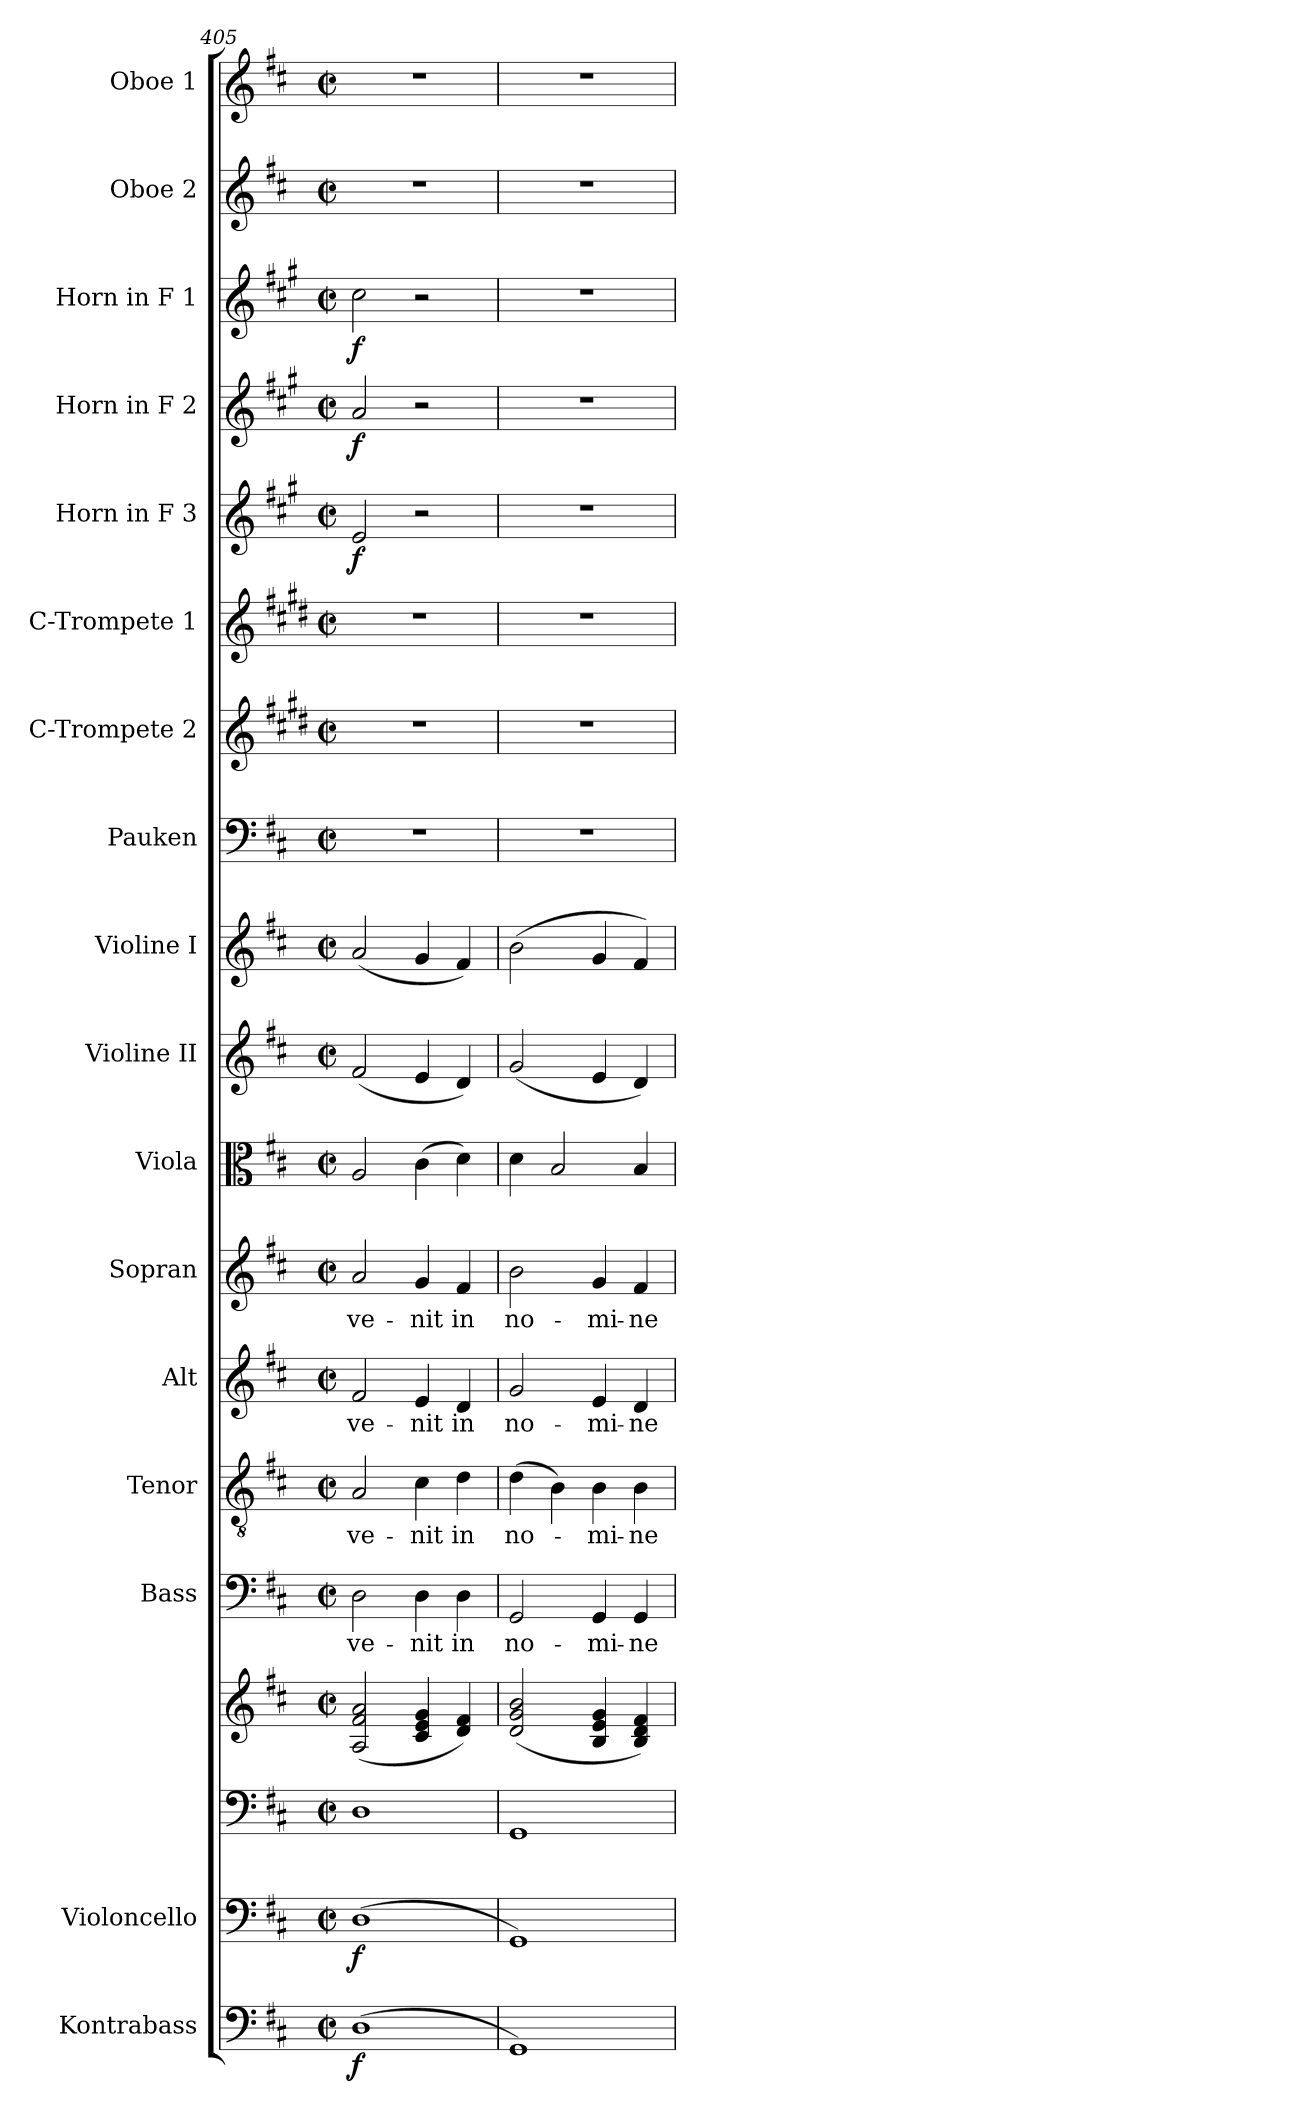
**kern	**dynam	**kern	**dynam	**kern	**kern	**kern	**text	**kern	**text	**kern	**text	**kern	**text	**kern	**kern	**kern	**kern	**kern	**kern	**kern	**dynam	**kern	**dynam	**kern	**dynam	**kern	**kern
*part18	*part18	*part17	*part17	*part16	*part16	*part15	*part15	*part14	*part14	*part13	*part13	*part12	*part12	*part11	*part10	*part9	*part8	*part7	*part6	*part5	*part5	*part4	*part4	*part3	*part3	*part2	*part1
*staff19	*staff19	*staff18	*staff18	*staff17	*staff16	*staff15	*staff15	*staff14	*staff14	*staff13	*staff13	*staff12	*staff12	*staff11	*staff10	*staff9	*staff8	*staff7	*staff6	*staff5	*staff5	*staff4	*staff4	*staff3	*staff3	*staff2	*staff1
*I"Kontrabass	*	*I"Violoncello	*	*	*	*I"Bass	*	*I"Tenor	*	*I"Alt	*	*I"Sopran	*	*I"Viola	*I"Violine II	*I"Violine I	*I"Pauken	*I"C-Trompete 2	*I"C-Trompete 1	*I"Horn in F 3	*	*I"Horn in F 2	*	*I"Horn in F 1	*	*I"Oboe 2	*I"Oboe 1
*I'Kb.	*	*I'Vc.	*	*	*	*I'B.	*	*I'T.	*	*I'A.	*	*I'S.	*	*I'Vla.	*I'Vl. II	*I'Vl. I	*I'Pk.	*I'C Trp. 2	*I'C Trp. 1	*	*	*	*	*	*	*I'Ob. 2	*I'Ob. 1
*clefF4	*	*clefF4	*	*clefF4	*clefG2	*clefF4	*	*clefGv2	*	*clefG2	*	*clefG2	*	*clefC3	*clefG2	*clefG2	*clefF4	*clefG2	*clefG2	*clefG2	*	*clefG2	*	*clefG2	*	*clefG2	*clefG2
*ITrd7c12	*	*	*	*	*	*	*	*	*	*	*	*	*	*	*	*	*	*ITrd1c2	*ITrd1c2	*ITrd4c7	*	*ITrd4c7	*	*ITrd4c7	*	*	*
*k[f#c#]	*	*k[f#c#]	*	*k[f#c#]	*k[f#c#]	*k[f#c#]	*	*k[f#c#]	*	*k[f#c#]	*	*k[f#c#]	*	*k[f#c#]	*k[f#c#]	*k[f#c#]	*k[f#c#]	*k[f#c#]	*k[f#c#]	*k[f#c#]	*	*k[f#c#]	*	*k[f#c#]	*	*k[f#c#]	*k[f#c#]
*D:	*	*D:	*	*D:	*D:	*D:	*	*D:	*	*D:	*	*D:	*	*D:	*D:	*D:	*D:	*D:	*D:	*D:	*	*D:	*	*D:	*	*D:	*D:
*M2/2	*	*M2/2	*	*M2/2	*M2/2	*M2/2	*	*M2/2	*	*M2/2	*	*M2/2	*	*M2/2	*M2/2	*M2/2	*M2/2	*M2/2	*M2/2	*M2/2	*	*M2/2	*	*M2/2	*	*M2/2	*M2/2
*met(c|)	*	*met(c|)	*	*met(c|)	*met(c|)	*met(c|)	*	*met(c|)	*	*met(c|)	*	*met(c|)	*	*met(c|)	*met(c|)	*met(c|)	*met(c|)	*met(c|)	*met(c|)	*met(c|)	*	*met(c|)	*	*met(c|)	*	*met(c|)	*met(c|)
=405	=405	=405	=405	=405	=405	=405	=405	=405	=405	=405	=405	=405	=405	=405	=405	=405	=405	=405	=405	=405	=405	=405	=405	=405	=405	=405	=405
!	!LO:DY:b	!	!LO:DY:b	!	!	!	!LO:LY:b	!	!LO:LY:b	!	!LO:LY:b	!	!LO:LY:b	!	!	!	!	!	!	!	!LO:DY:b	!	!LO:DY:b	!	!LO:DY:b	!	!
(>1DD	f	(>1D	f	1D	(<2A/ 2f#/ 2a/	2D\	ve-	2A/	ve-	2f#/	ve-	2a/	ve-	2A/	(<2f#/	(<2a/	1r	1r	1r	2A/	f	2d/	f	2f#\	f	1r	1r
!	!	!	!	!	!	!	!LO:LY:b	!	!LO:LY:b	!	!LO:LY:b	!	!LO:LY:b	!	!	!	!	!	!	!	!	!	!	!	!	!	!
.	.	.	.	.	4c#/ 4e/ 4g/	4D\	-nit	4c#\	-nit	4e/	-nit	4g/	-nit	(>4c#\	4e/	4g/	.	.	.	2r	.	2r	.	2r	.	.	.
!	!	!	!	!	!	!	!LO:LY:b	!	!LO:LY:b	!	!LO:LY:b	!	!LO:LY:b	!	!	!	!	!	!	!	!	!	!	!	!	!	!
.	.	.	.	.	4d/ 4f#/)	4D\	in	4d\	in	4d/	in	4f#/	in	4d\)	4d/)	4f#/)	.	.	.	.	.	.	.	.	.	.	.
=406	=406	=406	=406	=406	=406	=406	=406	=406	=406	=406	=406	=406	=406	=406	=406	=406	=406	=406	=406	=406	=406	=406	=406	=406	=406	=406	=406
!	!	!	!	!	!	!	!LO:LY:b	!	!LO:LY:b	!	!LO:LY:b	!	!LO:LY:b	!	!	!	!	!	!	!	!	!	!	!	!	!	!
1GGG)	.	1GG)	.	1GG	(<2d/ 2g/ 2b/	2GG/	no-	(>4d\	no-	2g/	no-	2b\	no-	4d\	(<2g/	(>2b\	1r	1r	1r	1r	.	1r	.	1r	.	1r	1r
.	.	.	.	.	.	.	.	4B\)	.	.	.	.	.	2B/	.	.	.	.	.	.	.	.	.	.	.	.	.
!	!	!	!	!	!	!	!LO:LY:b	!	!LO:LY:b	!	!LO:LY:b	!	!LO:LY:b	!	!	!	!	!	!	!	!	!	!	!	!	!	!
.	.	.	.	.	4B/ 4e/ 4g/	4GG/	-mi-	4B\	-mi-	4e/	-mi-	4g/	-mi-	.	4e/	4g/	.	.	.	.	.	.	.	.	.	.	.
!	!	!	!	!	!	!	!LO:LY:b	!	!LO:LY:b	!	!LO:LY:b	!	!LO:LY:b	!	!	!	!	!	!	!	!	!	!	!	!	!	!
.	.	.	.	.	4B/ 4d/ 4f#/)	4GG/	-ne	4B\	-ne	4d/	-ne	4f#/	-ne	4B/	4d/)	4f#/)	.	.	.	.	.	.	.	.	.	.	.
=	=	=	=	=	=	=	=	=	=	=	=	=	=	=	=	=	=	=	=	=	=	=	=	=	=	=	=
*-	*-	*-	*-	*-	*-	*-	*-	*-	*-	*-	*-	*-	*-	*-	*-	*-	*-	*-	*-	*-	*-	*-	*-	*-	*-	*-	*-
